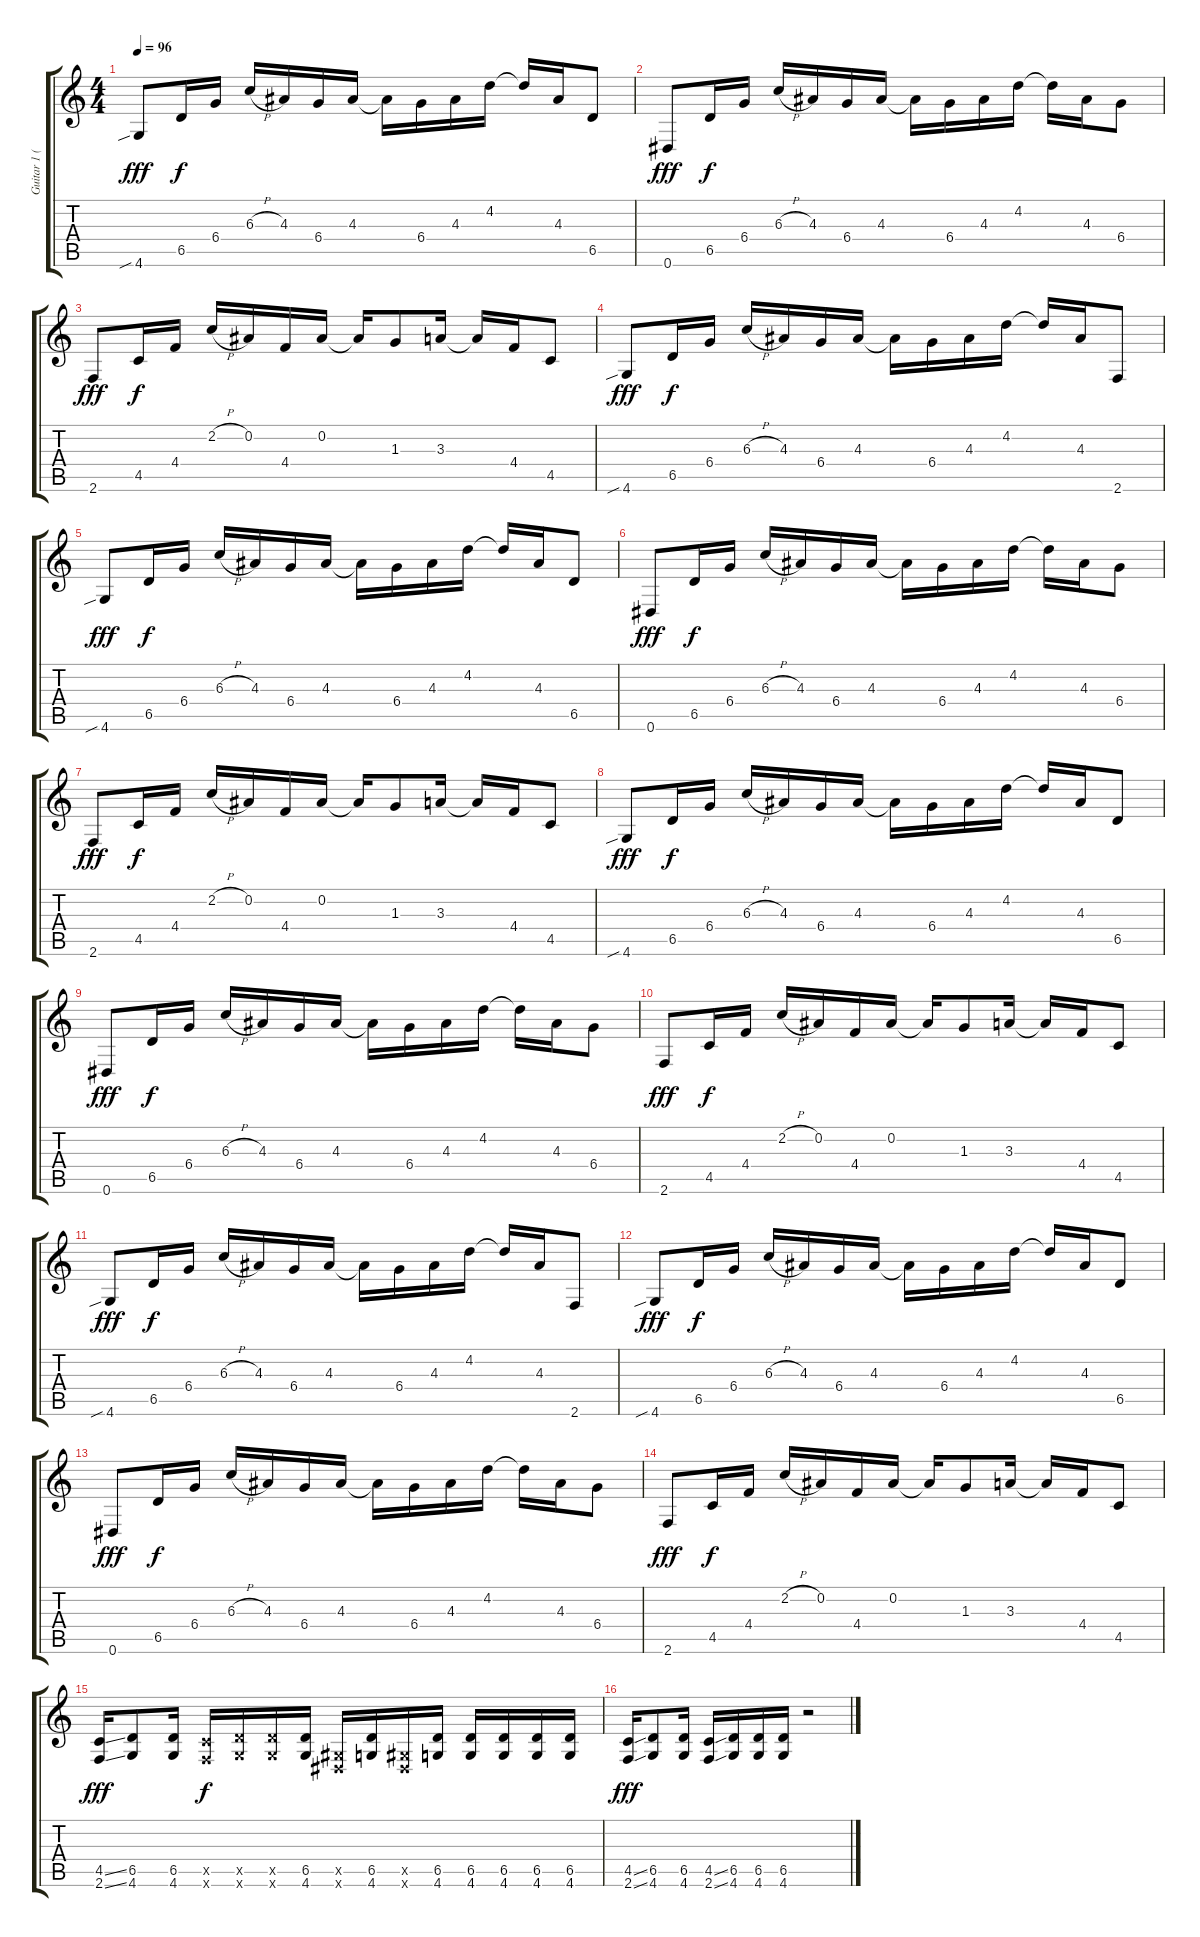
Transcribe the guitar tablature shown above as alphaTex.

\track ("Guitar 1 (Eb)" "Guitar 1 (") {instrument acousticguitarsteel}
\staff {score tabs}
\tuning (Eb4 Bb3 Gb3 Db3 Ab2 Eb2) {hide}
\ts (4 4)
\tempo 96
\clef g2
\ks c
4.6{sib}.8{dy fff} 6.5.16{dy f} 6.4.16 6.3{h}.16 4.3.16 6.4.16 4.3.16 4.3{t}.16 6.4.16 4.3.16 4.2.16 4.2{t}.16 4.3.16 6.5.8 |
0.6.8{dy fff} 6.5.16{dy f} 6.4.16 6.3{h}.16 4.3.16 6.4.16 4.3.16 4.3{t}.16 6.4.16 4.3.16 4.2.16 4.2{t}.16 4.3.16 6.4.8 |
2.6.8{dy fff} 4.5.16{dy f} 4.4.16 2.2{h}.16 0.2.16 4.4.16 0.2.16 0.2{t}.16 1.3.8 3.3.16 3.3{t}.16 4.4.16 4.5.8 |
4.6{sib}.8{dy fff} 6.5.16{dy f} 6.4.16 6.3{h}.16 4.3.16 6.4.16 4.3.16 4.3{t}.16 6.4.16 4.3.16 4.2.16 4.2{t}.16 4.3.16 2.6.8 |
4.6{sib}.8{dy fff} 6.5.16{dy f} 6.4.16 6.3{h}.16 4.3.16 6.4.16 4.3.16 4.3{t}.16 6.4.16 4.3.16 4.2.16 4.2{t}.16 4.3.16 6.5.8 |
0.6.8{dy fff} 6.5.16{dy f} 6.4.16 6.3{h}.16 4.3.16 6.4.16 4.3.16 4.3{t}.16 6.4.16 4.3.16 4.2.16 4.2{t}.16 4.3.16 6.4.8 |
2.6.8{dy fff} 4.5.16{dy f} 4.4.16 2.2{h}.16 0.2.16 4.4.16 0.2.16 0.2{t}.16 1.3.8 3.3.16 3.3{t}.16 4.4.16 4.5.8 |
4.6{sib}.8{dy fff} 6.5.16{dy f} 6.4.16 6.3{h}.16 4.3.16 6.4.16 4.3.16 4.3{t}.16 6.4.16 4.3.16 4.2.16 4.2{t}.16 4.3.16 6.5.8 |
0.6.8{dy fff} 6.5.16{dy f} 6.4.16 6.3{h}.16 4.3.16 6.4.16 4.3.16 4.3{t}.16 6.4.16 4.3.16 4.2.16 4.2{t}.16 4.3.16 6.4.8 |
2.6.8{dy fff} 4.5.16{dy f} 4.4.16 2.2{h}.16 0.2.16 4.4.16 0.2.16 0.2{t}.16 1.3.8 3.3.16 3.3{t}.16 4.4.16 4.5.8 |
4.6{sib}.8{dy fff} 6.5.16{dy f} 6.4.16 6.3{h}.16 4.3.16 6.4.16 4.3.16 4.3{t}.16 6.4.16 4.3.16 4.2.16 4.2{t}.16 4.3.16 2.6.8 |
4.6{sib}.8{dy fff} 6.5.16{dy f} 6.4.16 6.3{h}.16 4.3.16 6.4.16 4.3.16 4.3{t}.16 6.4.16 4.3.16 4.2.16 4.2{t}.16 4.3.16 6.5.8 |
0.6.8{dy fff} 6.5.16{dy f} 6.4.16 6.3{h}.16 4.3.16 6.4.16 4.3.16 4.3{t}.16 6.4.16 4.3.16 4.2.16 4.2{t}.16 4.3.16 6.4.8 |
2.6.8{dy fff} 4.5.16{dy f} 4.4.16 2.2{h}.16 0.2.16 4.4.16 0.2.16 0.2{t}.16 1.3.8 3.3.16 3.3{t}.16 4.4.16 4.5.8 |
(4.5{ss} 2.6{ss}).16{dy fff} (6.5 4.6).8 (6.5 4.6).16 (4.5{x} 2.6{x}).16{dy f} (6.5{x} 4.6{x}).16 (6.5{x} 4.6{x}).16 (6.5 4.6).16 (0.5{x} 0.6{x}).16 (6.5 4.6).16 (0.5{x} 0.6{x}).16 (6.5 4.6).16 (6.5 4.6).16 (6.5 4.6).16 (6.5 4.6).16 (6.5 4.6).16 |
(4.5{ss} 2.6{ss}).16{dy fff} (6.5 4.6).8 (6.5 4.6).16 (4.5{ss} 2.6{ss}).16 (6.5 4.6).16 (6.5 4.6).16 (6.5 4.6).16 r.2
